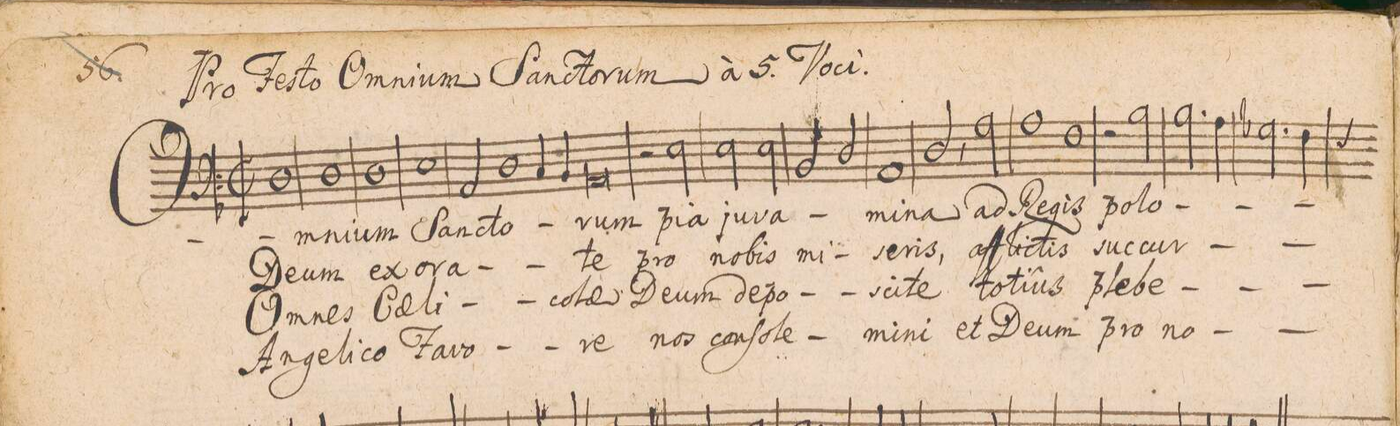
**kern	**text	**text	**text	**text
*I"BASSVS.	*	*	*	*
*clefF3	*	*	*	*
*k[b-]	*	*	*	*
*met(C|)	*	*	*	*
*M2/1	*	*	*	*
1F	Om-	De-	Om-	An-
1F	-ni-	-um	-nes	-ge-
=2-	=2-	=2-	=2-	=2-
1F	-um	ex-	Cae-	-li-
1G	San-	-o-	-li-	-co
=3-	=3-	=3-	=3-	=3-
2C/	-cto-	-ra-	.	Fa-
1F	.	.	.	-vo-
4E/	.	.	co-	.
4D/	.	.	.	.
=4-	=4-	=4-	=4-	=4-
0C	-rum	-te	-lae	-re
=5-	=5-	=5-	=5-	=5-
*2\right	*	*	*	*
2r	.	.	.	.
2G\	pi-	pro	De-	nos
2G\	-a	no-	-um	con-
2G\	ju-	-bis	de-	-ſo-
=6-	=6-	=6-	=6-	=6-
2D/	-va-	mi-	-po-	-le-
2F/	.	.	.	.
1C	-mi-	-se-	-sci-	-mi-
=7-	=7-	=7-	=7-	=7-
2F,</	-na	-ris,	-te	-ni
2c\	ad	af-	to-	et
1c	Re-	-fli-	-ti-	De-
=8-	=8-	=8-	=8-	=8-
1A	-gis	-ctis	-us	-um
2r	.	.	.	.
2d\	po-	suc-	ple-	pro
=9-	=9-	=9-	=9-	=9-
2.d\	-lo-	-cur-	-be-	no-
4c\	.	.	.	.
2.B-X\	.	.	.	.
4A\	.	.	.	.
*custos:G	*	*	*	*
=10-	=10-	=10-	=10-	=10-
*-	*-	*-	*-	*-
